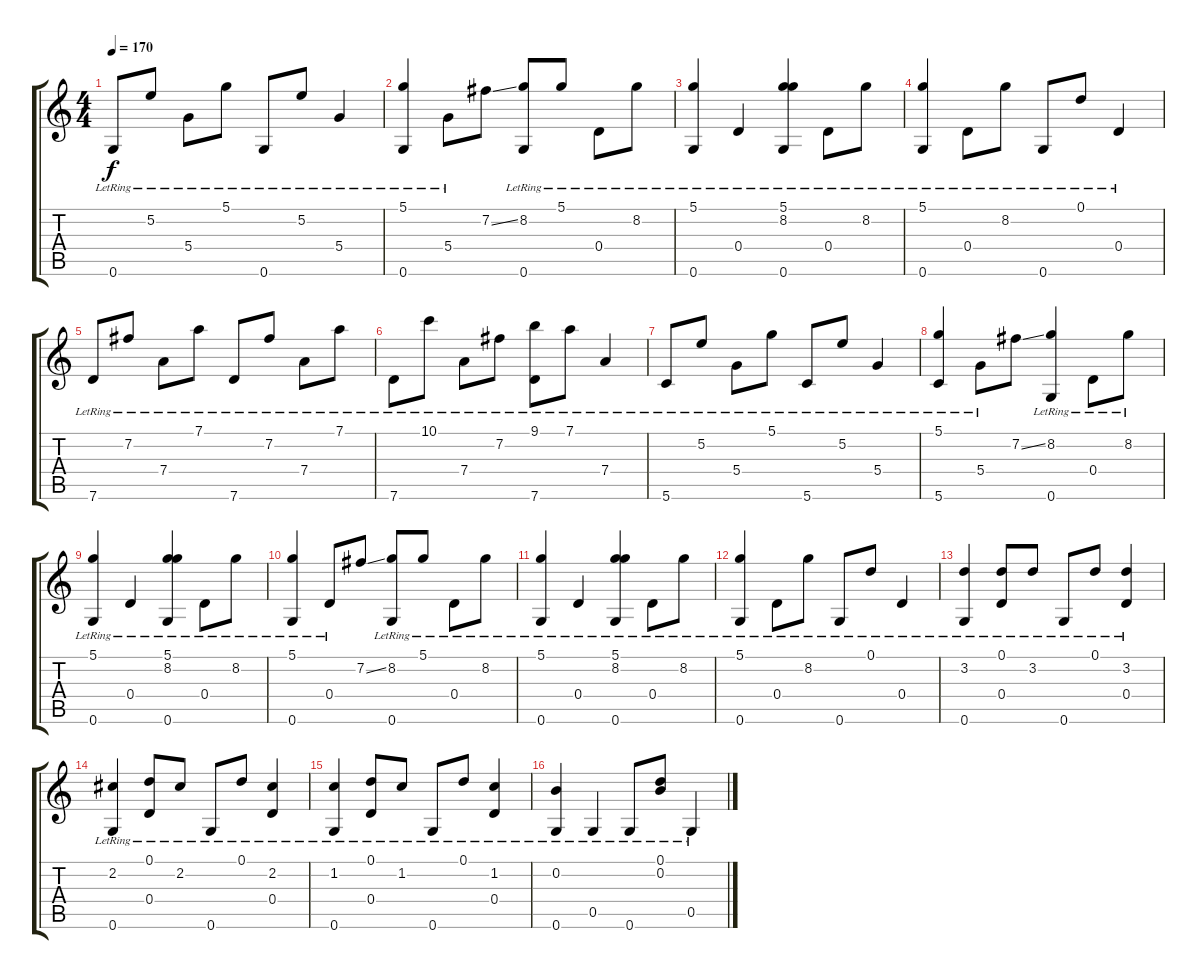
\track "" {instrument acousticguitarsteel}
\staff {score tabs}
\tuning (D4 B3 G3 D3 G2 G2) {hide}
\ts (4 4)
\tempo 170
\clef g2
\ks c
0.6{lr}.8{dy f} 5.2{lr}.8 5.4{lr}.8 5.1{lr}.8 0.6{lr}.8 5.2{lr}.8 5.4{lr}.4 |
(5.1{lr} 0.6{lr}).4 5.4{lr}.8 7.2{ss}.8 (8.2{lr} 0.6{lr}).8 5.1{lr}.8 0.4{lr}.8 8.2{lr}.8 |
(5.1{lr} 0.6{lr}).4 0.4{lr}.4 (5.1{lr} 8.2{lr} 0.6{lr}).4 0.4{lr}.8 8.2{lr}.8 |
(5.1{lr} 0.6{lr}).4 0.4{lr}.8 8.2{lr}.8 0.6{lr}.8 0.1{lr}.8 0.4{lr}.4 |
7.6{lr}.8 7.2{lr}.8 7.4{lr}.8 7.1{lr}.8 7.6{lr}.8 7.2{lr}.8 7.4{lr}.8 7.1{lr}.8 |
7.6{lr}.8 10.1{lr}.8 7.4{lr}.8 7.2{lr}.8 (9.1{lr} 7.6{lr}).8 7.1{lr}.8 7.4{lr}.4 |
5.6{lr}.8 5.2{lr}.8 5.4{lr}.8 5.1{lr}.8 5.6{lr}.8 5.2{lr}.8 5.4{lr}.4 |
(5.1{lr} 5.6{lr}).4 5.4{lr}.8 7.2{ss}.8 (8.2{lr} 0.6{lr}).4 0.4{lr}.8 8.2{lr}.8 |
(5.1{lr} 0.6{lr}).4 0.4{lr}.4 (5.1{lr} 8.2{lr} 0.6{lr}).4 0.4{lr}.8 8.2{lr}.8 |
(5.1{lr} 0.6{lr}).4 0.4{lr}.8 7.2{ss}.8 (8.2{lr} 0.6{lr}).8 5.1{lr}.8 0.4{lr}.8 8.2{lr}.8 |
(5.1{lr} 0.6{lr}).4 0.4{lr}.4 (5.1{lr} 8.2{lr} 0.6{lr}).4 0.4{lr}.8 8.2{lr}.8 |
(5.1{lr} 0.6{lr}).4 0.4{lr}.8 8.2{lr}.8 0.6{lr}.8 0.1{lr}.8 0.4{lr}.4 |
(3.2{lr} 0.6{lr}).4 (0.1{lr} 0.4{lr}).8 3.2{lr}.8 0.6{lr}.8 0.1{lr}.8 (3.2{lr} 0.4{lr}).4 |
(2.2{lr} 0.6{lr}).4 (0.1{lr} 0.4{lr}).8 2.2{lr}.8 0.6{lr}.8 0.1{lr}.8 (2.2{lr} 0.4{lr}).4 |
(1.2{lr} 0.6{lr}).4 (0.1{lr} 0.4{lr}).8 1.2{lr}.8 0.6{lr}.8 0.1{lr}.8 (1.2{lr} 0.4{lr}).4 |
(0.2{lr} 0.6{lr}).4 0.5{lr}.4 0.6{lr}.8 (0.1{lr} 0.2{lr}).8 0.5{lr}.4
